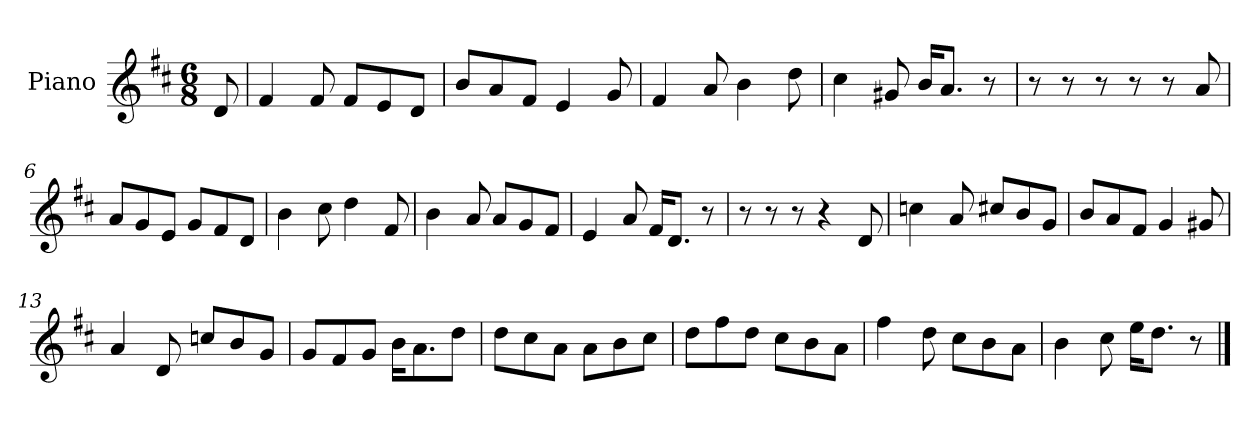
**kern
*part1
*staff1
*I"Piano
*I'Pno.
*clefG2
*k[f#c#]
*M6/8
=
8d/
=1
4f#/
8f#/
8f#/L
8e/
8d/J
=2
8b/L
8a/
8f#/J
4e/
8g/
=3
4f#/
8a/
4b\
8dd\
=4
4cc#\
8g#X/
16b/KL
8.a/J
8r
=5
8r
8r
8r
8r
8r
8a/
=6
8a/L
8g/
8e/J
8g/L
8f#/
8d/J
=7
4b\
8cc#\
4dd\
8f#/
=8
4b\
8a/
8a/L
8g/
8f#/J
=9
4e/
8a/
16f#/KL
8.d/J
8r
=10
8r
8r
8r
4r
8d/
=11
4ccn\
8a/
8cc#X/L
8b/
8g/J
=12
8b/L
8a/
8f#/J
4g/
8g#X/
=13
4a/
8d/
8ccn/L
8b/
8g/J
=14
8g/L
8f#/
8g/J
16b\KL
8.a\
8dd\J
=15
8dd\L
8cc#\
8a\J
8a\L
8b\
8cc#\J
=16
8dd\L
8ff#\
8dd\J
8cc#\L
8b\
8a\J
=17
4ff#\
8dd\
8cc#\L
8b\
8a\J
=18
4b\
8cc#\
16ee\KL
8.dd\J
8r
==
*-
